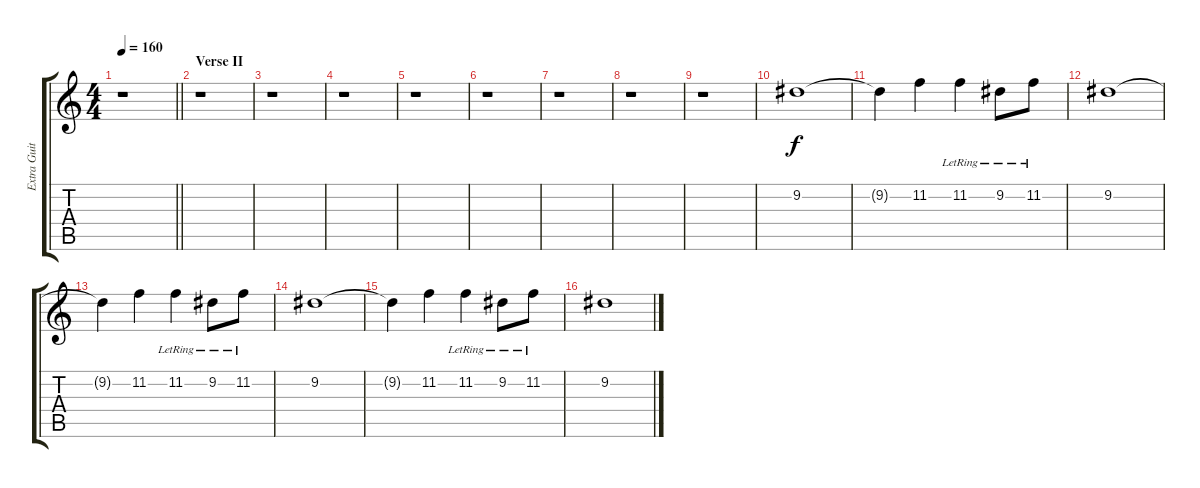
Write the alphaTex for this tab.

\track ("Extra Guitar II" "Extra Guit") {instrument overdrivenguitar}
\staff {score tabs}
\tuning (B3 Gb3 D3 A2 E2 B1) {hide}
\ts (4 4)
\tempo 160
\clef g2
\barLineRight lightlight
\ks c
r.1{dy f} |
\section ("" "Verse II")
r.1 |
r.1 |
r.1 |
r.1 |
r.1 |
r.1 |
r.1 |
r.1 |
9.2.1 |
9.2{t}.4 11.2.4 11.2{lr}.4 9.2{lr}.8 11.2{lr}.8 |
9.2.1 |
9.2{t}.4 11.2.4 11.2{lr}.4 9.2{lr}.8 11.2{lr}.8 |
9.2.1 |
9.2{t}.4 11.2.4 11.2{lr}.4 9.2{lr}.8 11.2{lr}.8 |
9.2.1
